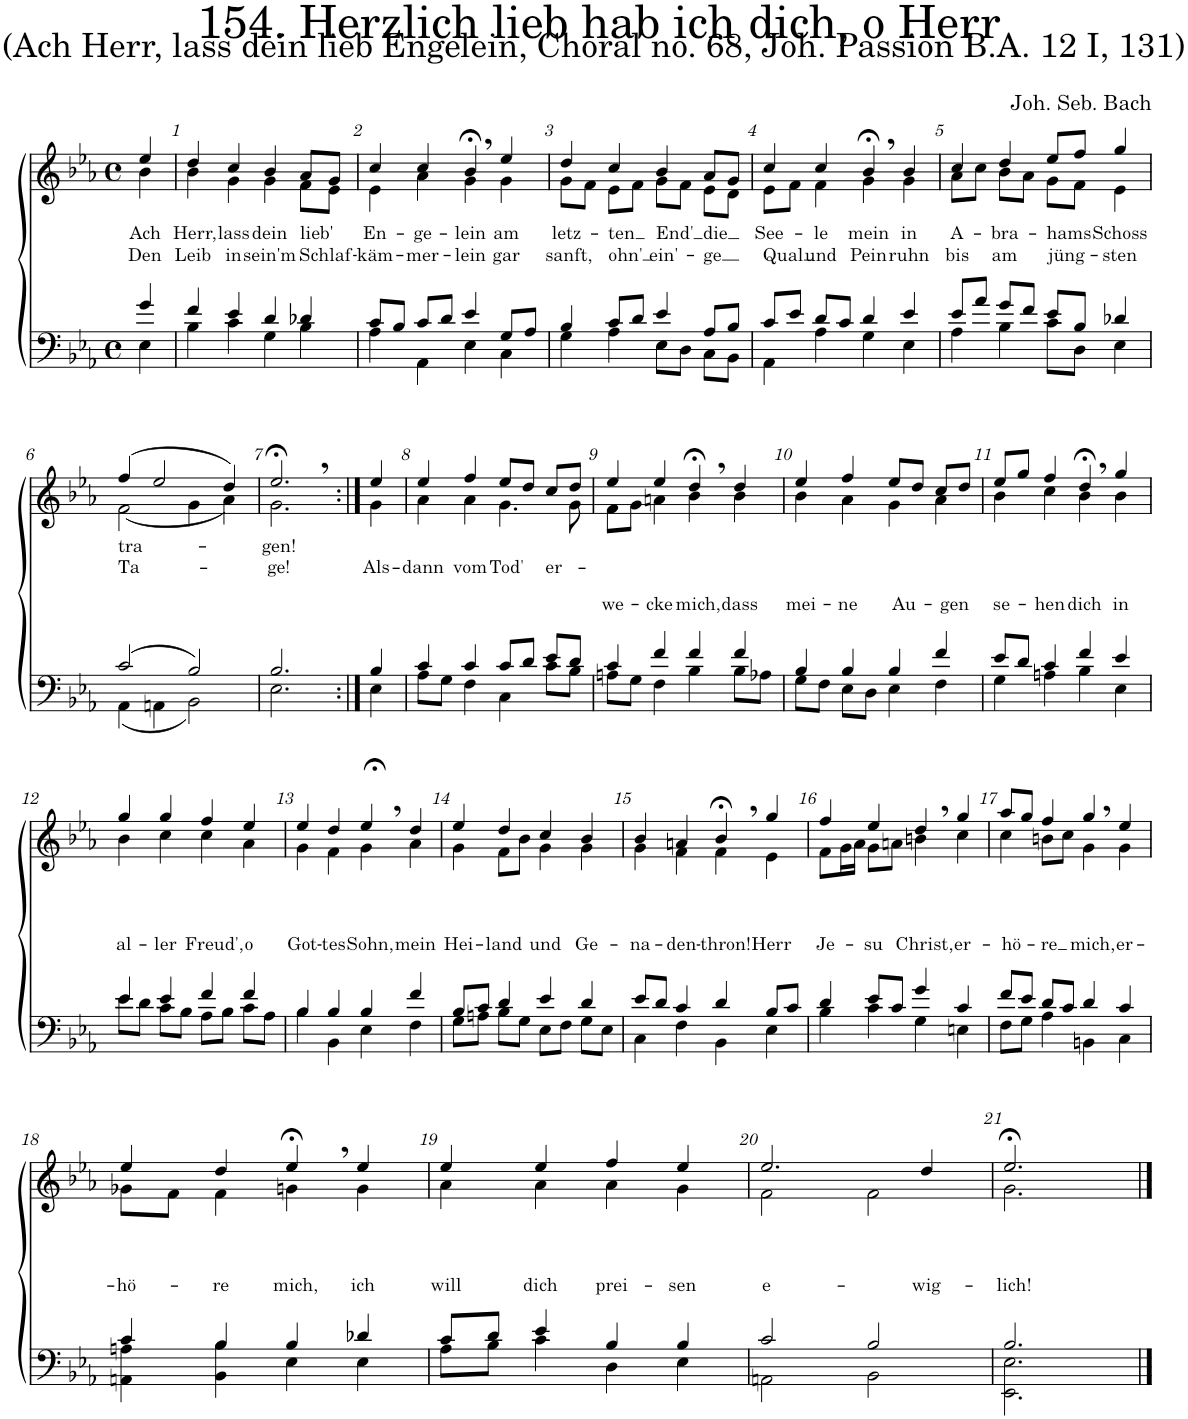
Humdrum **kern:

**kern	**kern	**text	**text
*part2	*part1	*part1	*part1
*staff2	*staff1	*staff1	*staff1
*I"Voice	*I"Soprano, Alt	*	*
*clefF4	*clefG2	*	*
*k[b-e-a-]	*k[b-e-a-]	*	*
*M4/4	*M4/4	*	*
*met(c)	*met(c)	*	*
=	=	=	=
*^	*	*	*
!	!	!	!LO:LY:b	!LO:LY:b
*	*	*^	*	*
4g/	4E-\	4ee-/	4b-\	Ach	Den
=1	=1	=1	=1	=1	=1
!	!	!	!	!LO:LY:b	!LO:LY:b
4f/	4B-\	4dd/	4b-\	Herr,	Leib
!	!	!	!	!LO:LY:b	!LO:LY:b
4e-/	4c\	4cc/	4g\	lass	in
!	!	!	!	!LO:LY:b	!LO:LY:b
4d/	4G\	4b-/	4g\	dein	sein'm
!	!	!	!	!LO:LY:b	!LO:LY:b
4d-X/	4B-\	8a-/L	8f\L	lieb'	Schlaf-
.	.	8g/J	8e-\J	.	.
=2	=2	=2	=2	=2	=2
!	!	!	!	!LO:LY:b	!LO:LY:b
8c/L	4A-\	4cc/	4e-\	En-	-käm-
8B-/J	.	.	.	.	.
!	!	!	!	!LO:LY:b	!LO:LY:b
8c/L	4AA-\	4cc/	4a-\	-ge-	-mer-
8d/J	.	.	.	.	.
!	!	!	!	!LO:LY:b	!LO:LY:b
4e-/	4E-\	4b-;<,/	4g\	-lein	-lein
!	!	!	!	!LO:LY:b	!LO:LY:b
8G/L	4C\	4ee-/	4g\	am	gar
8A-/J	.	.	.	.	.
=3	=3	=3	=3	=3	=3
!	!	!	!	!LO:LY:b	!LO:LY:b
4B-/	4G\	4dd/	8g\L	letz-	sanft,
.	.	.	8f\J	.	.
!	!	!	!	!LO:LY:b	!LO:LY:b
8c/L	4A-\	4cc/	8e-\L	-ten	ohn'
8d/J	.	.	8f\J	.	.
!	!	!	!	!LO:LY:b	!LO:LY:b
4e-/	8E-\L	4b-/	8g\L	End'	ein'-
.	8D\J	.	8f\J	.	.
!	!	!	!	!LO:LY:b	!LO:LY:b
8A-/L	8C\L	8a-/L	8e-\L	die	-ge
8B-/J	8BB-\J	8g/J	8d\J	.	.
=4	=4	=4	=4	=4	=4
!	!	!	!	!LO:LY:b	!LO:LY:b
8c/L	4AA-\	4cc/	8e-\L	See-	Qual
8e-/J	.	.	8f\J	.	.
!	!	!	!	!LO:LY:b	!LO:LY:b
8d/L	4A-\	4cc/	4f\	-le	und
8c/J	.	.	.	.	.
!	!	!	!	!LO:LY:b	!LO:LY:b
4d/	4G\	4b-;<,/	4g\	mein	Pein
!	!	!	!	!LO:LY:b	!LO:LY:b
4e-/	4E-\	4b-/	4g\	in	ruhn
=5	=5	=5	=5	=5	=5
!	!	!	!	!LO:LY:b	!LO:LY:b
8e-/L	4A-\	4cc/	8a-\L	A-	bis
8a-/J	.	.	8cc\J	.	.
!	!	!	!	!LO:LY:b	!LO:LY:b
8g/L	4B-\	4dd/	8b-\L	-bra-	am
8f/J	.	.	8a-\J	.	.
!	!	!	!	!LO:LY:b	!LO:LY:b
8e-/L	8c\L	8ee-/L	8g\L	-hams	jüng-
8B-/J	8D\J	8ff/J	8f\J	.	.
!	!	!	!	!LO:LY:b	!LO:LY:b
4d-X/	4E-\	4gg/	4e-\	Schoss	-sten
!!LO:LB:g=z	!!
=6	=6	=6	=6	=6	=6
!	!	!	!	!LO:LY:b	!LO:LY:b
(2c/	(4AA-\	(4ff/	(2f\	tra-	Ta-
.	4AAn\	2ee-/	.	.	.
2B-/)	2BB-\)	.	4g\	.	.
.	.	4dd/)	4a-\)	.	.
=7	=7	=7	=7	=7	=7
!	!	!	!	!LO:LY:b	!LO:LY:b
2.B-/	2.E-\	2.ee-;<,/	2.g\	-gen!	-ge!
=7X1:|!	=7X1:|!	=7X1:|!	=7X1:|!	=7X1:|!	=7X1:|!
!	!	!	!	!	!LO:LY:b
4B-/	4E-\	4ee-/	4g\	.	Als-
=8	=8	=8	=8	=8	=8
!	!	!	!	!	!LO:LY:b
4c/	8A-\L	4ee-/	4a-\	.	-dann
.	8G\J	.	.	.	.
!	!	!	!	!	!LO:LY:b
4c/	4F\	4ff/	4a-\	.	vom
!	!	!	!	!	!LO:LY:b
8c/L	4C\	8ee-/L	4.g\	.	Tod'
8d/J	.	8dd/J	.	.	.
!	!	!	!	!	!LO:LY:b
8e-/L	8c\L	8cc/L	.	.	-er-
8d/J	8B-\J	8dd/J	8g\	.	.
=9	=9	=9	=9	=9	=9
!	!	!	!	!	!LO:LY:b
4c/	8An\L	4ee-/	8f\L	.	-we-
.	8G\J	.	8g\J	.	.
!	!	!	!	!	!LO:LY:b
4f/	4F\	4ee-/	4an\	.	-cke
!	!	!	!	!	!LO:LY:b
4f/	4B-\	4dd;<,/	4b-\	.	mich,
!	!	!	!	!	!LO:LY:b
4f/	8B-\L	4dd/	4b-\	.	dass
.	8A-X\J	.	.	.	.
=10	=10	=10	=10	=10	=10
!	!	!	!	!	!LO:LY:b
4B-/	8G\L	4ee-/	4b-\	.	mei-
.	8F\J	.	.	.	.
!	!	!	!	!	!LO:LY:b
4B-/	8E-\L	4ff/	4a-\	.	-ne
.	8D\J	.	.	.	.
!	!	!	!	!	!LO:LY:b
4B-/	4E-\	8ee-/L	4g\	.	Au-
.	.	8dd/J	.	.	.
!	!	!	!	!	!LO:LY:b
4f/	4F\	8cc/L	4a-\	.	-gen
.	.	8dd/J	.	.	.
=11	=11	=11	=11	=11	=11
!	!	!	!	!	!LO:LY:b
8e-/L	4G\	8ee-/L	4b-\	.	se-
8d/J	.	8gg/J	.	.	.
!	!	!	!	!	!LO:LY:b
4c/	4An\	4ff/	4cc\	.	-hen
!	!	!	!	!	!LO:LY:b
4f/	4B-\	4dd;<,/	4b-\	.	dich
!	!	!	!	!	!LO:LY:b
4e-/	4E-\	4gg/	4b-\	.	in
!!LO:LB:g=z	!!
=12	=12	=12	=12	=12	=12
!	!	!	!	!	!LO:LY:b
4e-/	8e-\L	4gg/	4b-\	.	al-
.	8d\J	.	.	.	.
!	!	!	!	!	!LO:LY:b
4e-/	8c\L	4gg/	4cc\	.	-ler
.	8B-\J	.	.	.	.
!	!	!	!	!	!LO:LY:b
4f/	8A-\L	4ff/	4cc\	.	Freud',
.	8B-\J	.	.	.	.
!	!	!	!	!	!LO:LY:b
4f/	8c\L	4ee-/	4a-\	.	o
.	8A-\J	.	.	.	.
=13	=13	=13	=13	=13	=13
!	!	!	!	!	!LO:LY:b
4B-/	4B-\	4ee-/	4g\	.	Got-
!	!	!	!	!	!LO:LY:b
4B-/	4BB-\	4dd/	4f\	.	-tes
!	!	!	!	!	!LO:LY:b
4B-/	4E-\	4ee-;<,/	4g\	.	Sohn,
!	!	!	!	!	!LO:LY:b
4f/	4F\	4dd/	4a-\	.	mein
=14	=14	=14	=14	=14	=14
!	!	!	!	!	!LO:LY:b
8B-/L	8G\L	4ee-/	4g\	.	Hei-
8c/J	8An\J	.	.	.	.
!	!	!	!	!	!LO:LY:b
4d/	8B-\L	4dd/	8f\L	.	-land
.	8G\J	.	8b-\J	.	.
!	!	!	!	!	!LO:LY:b
4e-/	8E-\L	4cc/	4g\	.	und
.	8F\J	.	.	.	.
!	!	!	!	!	!LO:LY:b
4d/	8G\L	4b-/	4g\	.	Ge-
.	8E-\J	.	.	.	.
=15	=15	=15	=15	=15	=15
!	!	!	!	!	!LO:LY:b
8e-/L	4C\	4b-/	4g\	.	-na-
8d/J	.	.	.	.	.
!	!	!	!	!	!LO:LY:b
4c/	4F\	4an/	4f\	.	-den-
!	!	!	!	!	!LO:LY:b
4d/	4BB-\	4b-;<,/	4f\	.	-thron!
!	!	!	!	!	!LO:LY:b
8B-/L	4E-\	4gg/	4e-\	.	Herr
8c/J	.	.	.	.	.
=16	=16	=16	=16	=16	=16
!	!	!	!	!	!LO:LY:b
4d/	4B-\	4ff/	8f\L	.	Je-
.	.	.	16g\L	.	.
.	.	.	16a-\JJ	.	.
!	!	!	!	!	!LO:LY:b
8e-/L	4c\	4ee-/	8g\L	.	su
8c/J	.	.	8an\J	.	.
!	!	!	!	!	!LO:LY:b
4g/	4G\	4dd,/	4bn\	.	Christ,
!	!	!	!	!	!LO:LY:b
4c/	4En\	4gg/	4cc\	.	er-
=17	=17	=17	=17	=17	=17
!	!	!	!	!	!LO:LY:b
8f/L	8F\L	8aa-/L	4cc\	.	-hö-
8e-/J	8G\J	8gg/J	.	.	.
!	!	!	!	!	!LO:LY:b
8d/L	4A-\	4ff/	8bn\L	.	-re
8c/J	.	.	8cc\J	.	.
!	!	!	!	!	!LO:LY:b
4d/	4BBn\	4gg,/	4g\	.	mich,
!	!	!	!	!	!LO:LY:b
4c/	4C\	4ee-/	4g\	.	er-
!!LO:LB:g=z	!!
=18	=18	=18	=18	=18	=18
!	!	!	!	!	!LO:LY:b
4c/	4AAn\ 4An\	4ee-/	8g-X\L	.	-hö-
.	.	.	8f\J	.	.
!	!	!	!	!	!LO:LY:b
4B-/	4BB-\ 4B-\	4dd/	4f\	.	-re
!	!	!	!	!	!LO:LY:b
4B-/	4E-\	4ee-;<,/	4gn\	.	mich,
!	!	!	!	!	!LO:LY:b
4d-X/	4E-\	4ee-/	4g\	.	ich
=19	=19	=19	=19	=19	=19
!	!	!	!	!	!LO:LY:b
8c/L	8A-\L	4ee-/	4a-\	.	will
8d/J	8B-\J	.	.	.	.
!	!	!	!	!	!LO:LY:b
4e-/	4c\	4ee-/	4a-\	.	dich
!	!	!	!	!	!LO:LY:b
4B-/	4D\	4ff/	4a-\	.	prei-
!	!	!	!	!	!LO:LY:b
4B-/	4E-\	4ee-/	4g\	.	-sen
=20	=20	=20	=20	=20	=20
!	!	!	!	!	!LO:LY:b
2c/	2AAn\	2.ee-/	2f\	.	e-
2B-/	2BB-\	.	2f\	.	.
!	!	!	!	!	!LO:LY:b
.	.	4dd/	.	.	-wig-
=21	=21	=21	=21	=21	=21
!	!	!	!	!	!LO:LY:b
2.B-/	2.EE-\ 2.E-\	2.ee-;</	2.g\	.	-lich!
*v	*v	*	*	*	*
*	*v	*v	*	*
==	==	==	==
*-	*-	*-	*-
